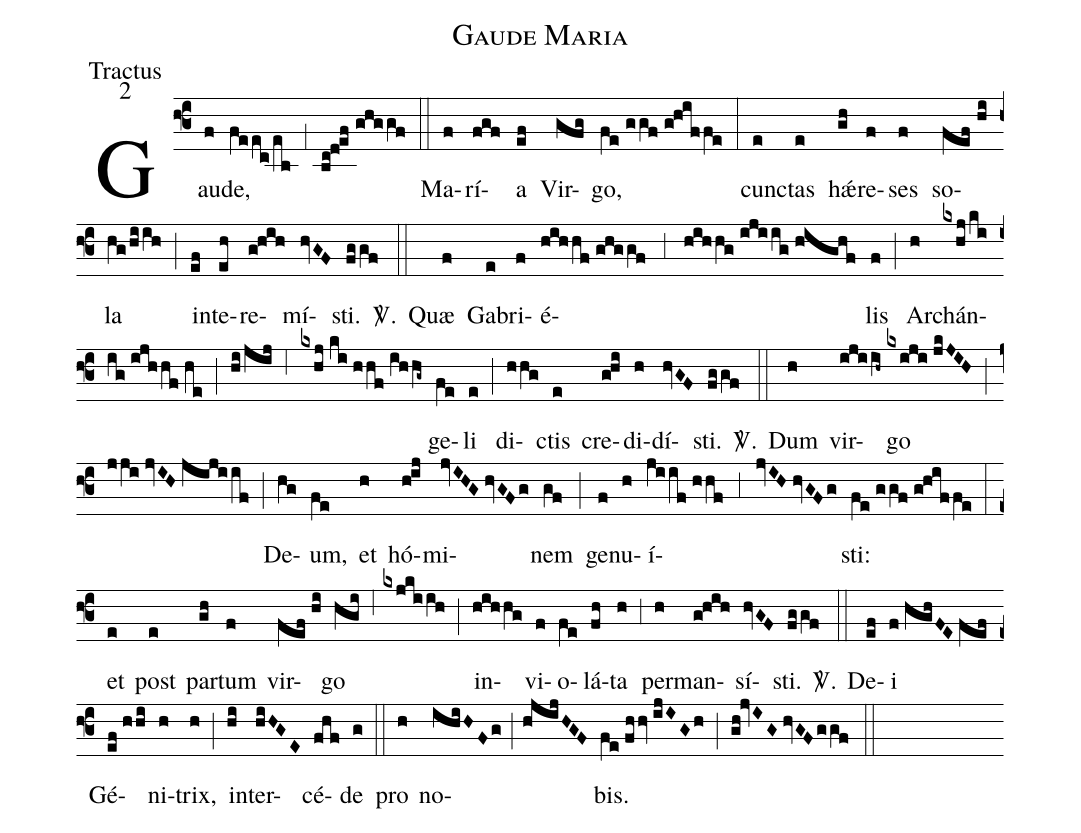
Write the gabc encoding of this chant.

name:Gaude Maria;
office-part:Tractus;
mode:2;
%%
(f3) Gau(f)de,(feec/eb) (;1) (bc!d!ef//ghggf) (::) Ma(f)rí(fgf)a(ef) Vir(gfg)go,(fe//ggf//g!hiffe) (:) cun(e)ctas(e) h<sp>'ae</sp>(gh)re(f)ses(f) so(fef//hi)la(hg/hiih) (;) in(ef)te(eh)re(g!hih)mí(hvGF)sti.(fggf) <sp>V/</sp>.(::) Quæ(f) Ga(e)bri(f)é(hihhf//ghggf;3hihhg//ijiig//highf)lis(f) (;) Ar(h)chán(kxhj/kiig//ijhhf//he;hi/jij;6kxhj//ki//hhf//ihhg~)ge(fe)li(e) (;) di(hhg)ctis(e) cre(g!hi)di(h)dí(hvGF)sti.(fggf) <sp>V/</sp>.(::) Dum(h) vir(ijiih~)go(kxiji//jkJIH) (;) (jji//jvIH//jijiif) (;) De(hg)um,(fe) et(h) hó(h!ij)mi(jvIHG//hvGFg)nem(gf) (;) ge(f)nu(h)í(jiif//hhf;3jvIH//hvGFg)sti:(fe//ggf//g!hiffe) (:) et(e) post(e) par(gh)tum(f) vir(fef//hi)go(hgi) (;6) (kxjkiih) (;) in(hihhg)vi(f)o(fe)lá(fh)ta(h) (;3) per(h)man(g!hih)sí(hvGF)sti.(fggf) <sp>V/</sp>.(::) De(ef)i(f//hghFE//fef) Gé(ef//hhi)ni(h)trix,(h) (;) in(hi)ter(hiHGE)cé(fhf)de(g) (::) pro(h) no(ihiHFg;hjijHGF)bis.(fe//fhhv//ijIGh) (;) (gh!jvIG//hvGF/ggf) (::)
